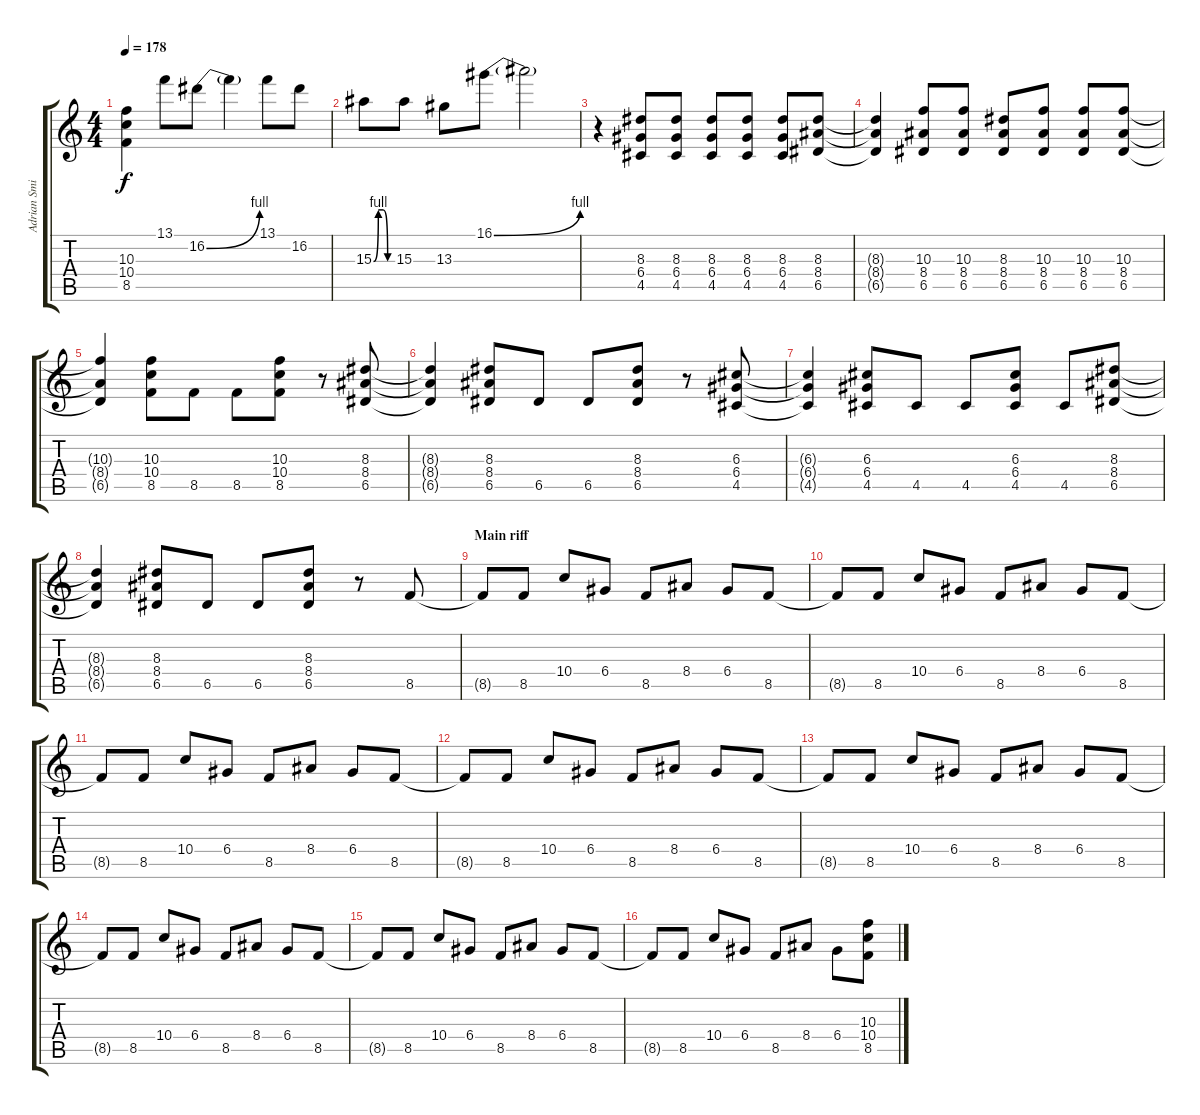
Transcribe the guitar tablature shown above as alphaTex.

\track ("Adrian Smith - Guitar" "Adrian Smi") {instrument distortionguitar}
\staff {score tabs}
\tuning (E4 B3 G3 D3 A2 E2) {hide}
\ts (4 4)
\tempo 178
\clef g2
\ks c
(10.3{t} 10.4{t} 8.5{t}).4{dy f} 13.1.8 16.2{be (bend 0 0 60 4)}.8 16.2{t}.4 13.1.8 16.2.8 |
15.3{be (custom 0 0 15 4 30 4 45 0 60 0)}.8 15.3.8 13.3.8 16.1{be (bend 0 0 60 4)}.8 16.1{t}.2 |
r.4 (8.3 6.4 4.5).8 (8.3 6.4 4.5).8 (8.3 6.4 4.5).8 (8.3 6.4 4.5).8 (8.3 6.4 4.5).8 (8.3 8.4 6.5).8 |
(8.3{t} 8.4{t} 6.5{t}).4 (10.3 8.4 6.5).8 (10.3 8.4 6.5).8 (8.3 8.4 6.5).8 (10.3 8.4 6.5).8 (10.3 8.4 6.5).8 (10.3 8.4 6.5).8 |
(10.3{t} 8.4{t} 6.5{t}).4 (10.3 10.4 8.5).8 8.5.8 8.5.8 (10.3 10.4 8.5).8 r.8 (8.3 8.4 6.5).8 |
(8.3{t} 8.4{t} 6.5{t}).4 (8.3 8.4 6.5).8 6.5.8 6.5.8 (8.3 8.4 6.5).8 r.8 (6.3 6.4 4.5).8 |
(6.3{t} 6.4{t} 4.5{t}).4 (6.3 6.4 4.5).8 4.5.8 4.5.8 (6.3 6.4 4.5).8 4.5.8 (8.3 8.4 6.5).8 |
(8.3{t} 8.4{t} 6.5{t}).4 (8.3 8.4 6.5).8 6.5.8 6.5.8 (8.3 8.4 6.5).8 r.8 8.5.8 |
\section ("" "Main riff")
8.5{t}.8 8.5.8 10.4.8 6.4.8 8.5.8 8.4.8 6.4.8 8.5.8 |
8.5{t}.8 8.5.8 10.4.8 6.4.8 8.5.8 8.4.8 6.4.8 8.5.8 |
8.5{t}.8 8.5.8 10.4.8 6.4.8 8.5.8 8.4.8 6.4.8 8.5.8 |
8.5{t}.8 8.5.8 10.4.8 6.4.8 8.5.8 8.4.8 6.4.8 8.5.8 |
8.5{t}.8 8.5.8 10.4.8 6.4.8 8.5.8 8.4.8 6.4.8 8.5.8 |
8.5{t}.8 8.5.8 10.4.8 6.4.8 8.5.8 8.4.8 6.4.8 8.5.8 |
8.5{t}.8 8.5.8 10.4.8 6.4.8 8.5.8 8.4.8 6.4.8 8.5.8 |
8.5{t}.8 8.5.8 10.4.8 6.4.8 8.5.8 8.4.8 6.4.8 (10.3 10.4 8.5).8
